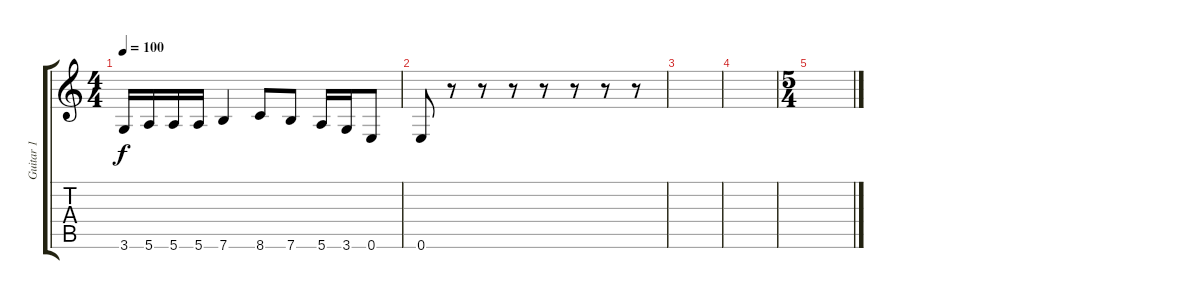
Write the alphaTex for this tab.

\track ("Guitar 1" "Guitar 1") {instrument overdrivenguitar}
\staff {score tabs}
\tuning (E4 B3 G3 D3 A2 E2) {hide}
\ts (4 4)
\tempo 100
\clef g2
\ks c
3.6.16{dy f} 5.6.16 5.6.16 5.6.16 7.6.4 8.6.8 7.6.8 5.6.16 3.6.16 0.6.8 |
0.6.8 r.8 r.8 r.8 r.8 r.8 r.8 r.8 |
|
|
\ts (5 4)
